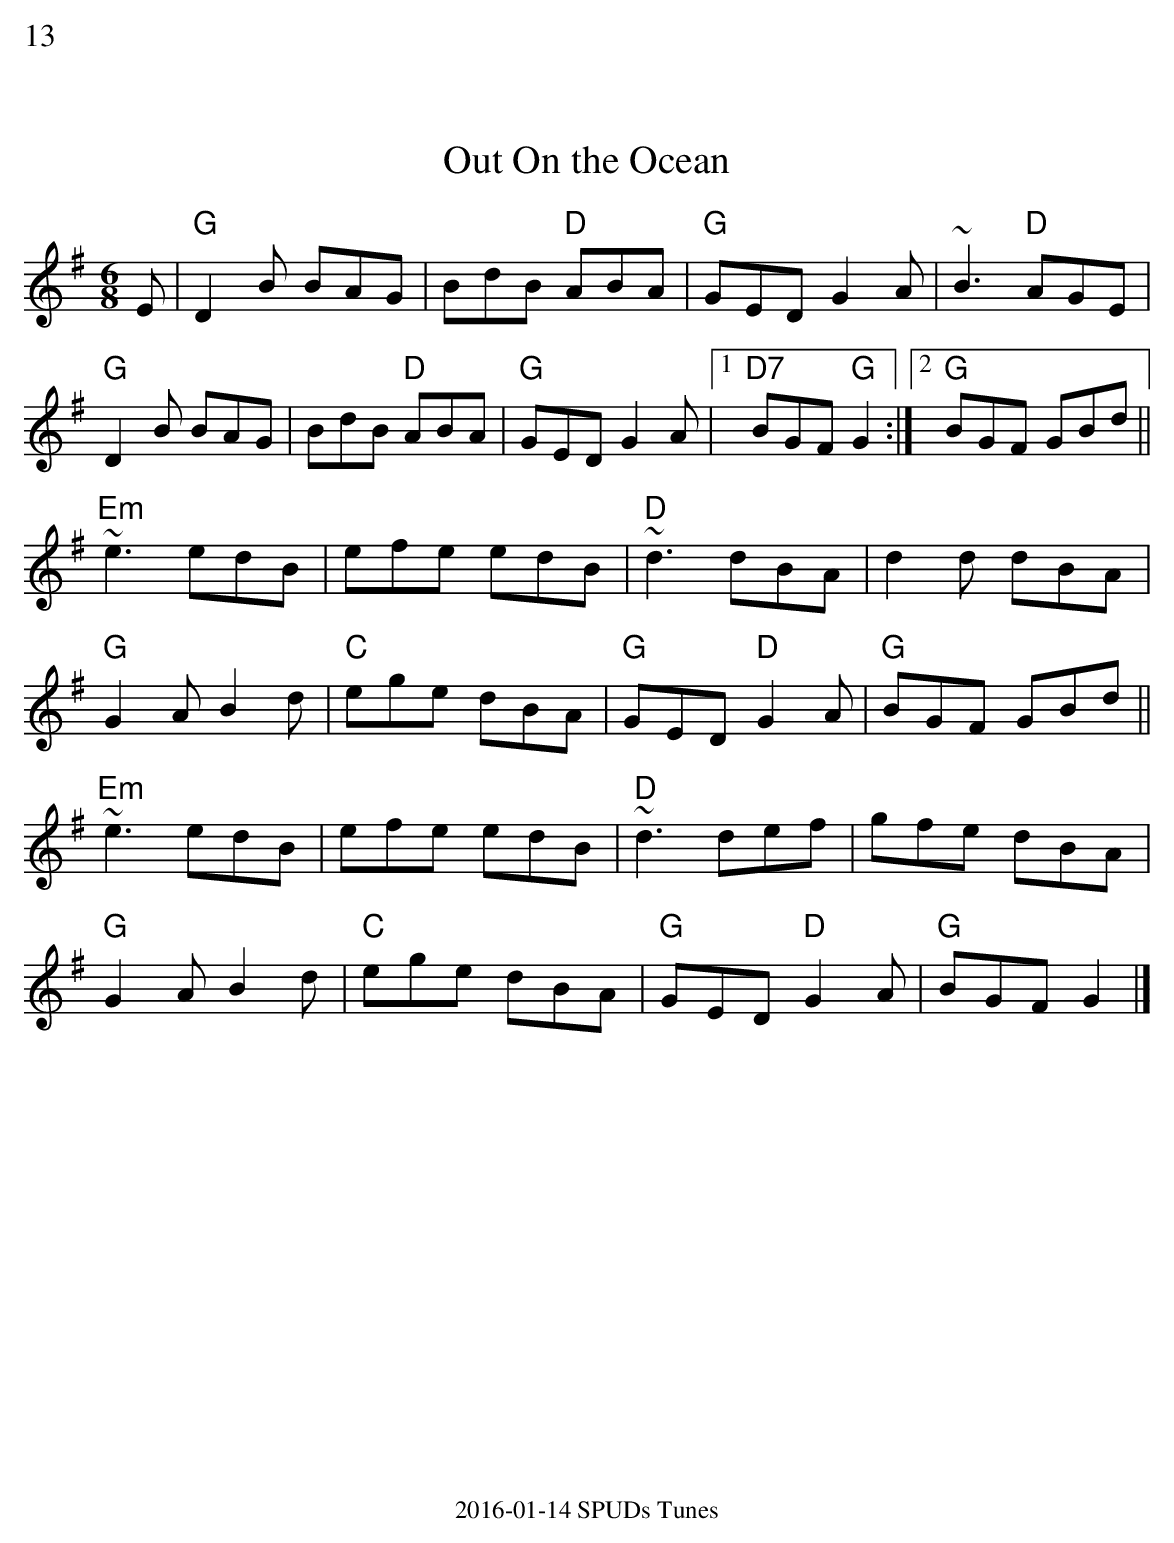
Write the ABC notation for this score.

X:1
%%text 13
T:Out On the Ocean
L:1/8
M:6/8
K:G
E|"G"D2B BAG| BdB "D"ABA| "G"GED G2A| ~B3 "D"AGE|
"G"D2B BAG| BdB "D"ABA| "G"GED G2A|1"D7"BGF "G"G2:|2"G"BGF GBd||
"Em"~e3 edB|efe edB| "D"~d3 dBA| d2d dBA|
"G"G2A B2d| "C"ege dBA|"G"GED "D"G2A|"G"BGF GBd||
"Em"~e3 edB|efe edB| "D"~d3def|gfe dBA|
"G"G2A B2d| "C"ege dBA|"G"GED "D"G2A|"G"BGF G2|]
